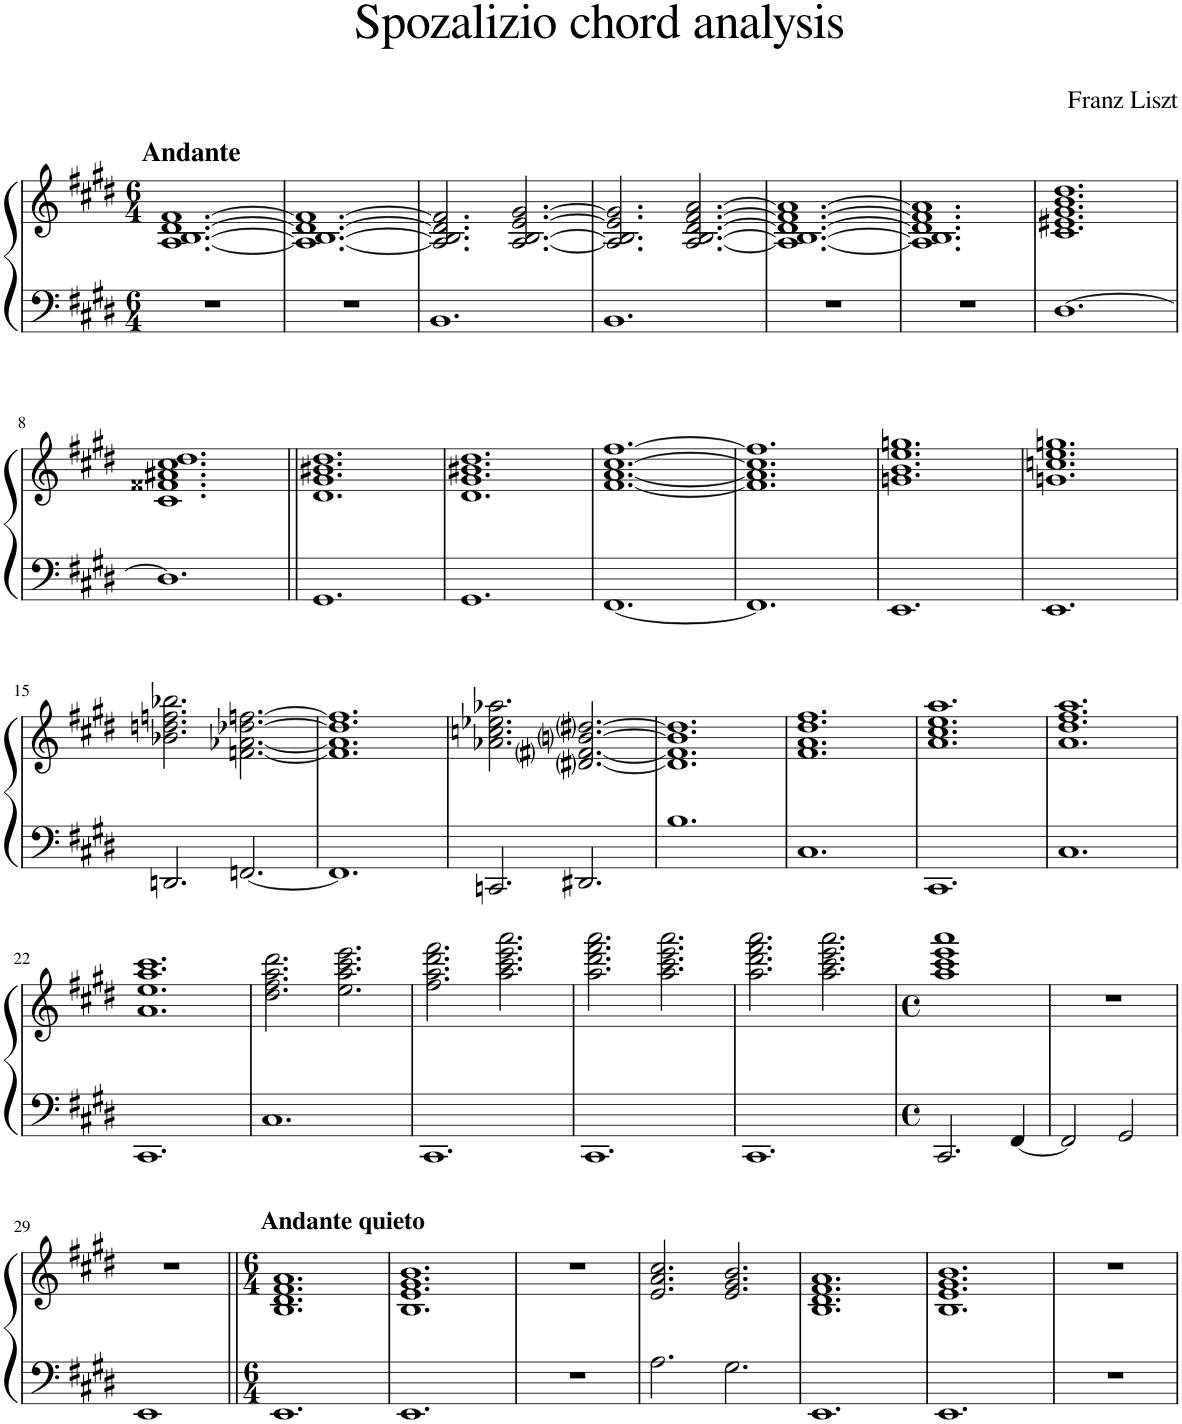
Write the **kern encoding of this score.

**kern	**kern
*part1	*part1
*staff2	*staff1
*I"Piano	*
*I'Pno.	*
*clefF4	*clefG2
*k[f#c#g#d#]	*k[f#c#g#d#]
*M6/4	*M6/4
=1	=1
!	!LO:TX:a:B:t=Andante
1.r	[1.A [1.B [1.d# [1.f#
=2	=2
1.r	1.A_ 1.B_ 1.d#_ 1.f#_
=3	=3
1.BB	2.A/] 2.B/] 2.d#/] 2.f#/]
.	[2.A/ [2.B/ [2.e/ [2.g#/
=4	=4
1.BB	2.A/] 2.B/] 2.e/] 2.g#/]
.	[2.A/ [2.B/ [2.d#/ [2.f#/ [2.a/
=5	=5
1.r	1.A_ 1.B_ 1.d#_ 1.f#_ 1.a_
=6	=6
1.r	1.A] 1.B] 1.d#] 1.f#] 1.a]
=7	=7
[1.D#	1.c# 1.e#X 1.g# 1.b 1.dd#
!!LO:LB:g=z
=8	=8
1.D#]	1.c# 1.f##X 1.a#X 1.cc# 1.dd#
=9||	=9||
1.GG#	1.d# 1.g# 1.b#X 1.dd#
=10	=10
1.GG#	1.d# 1.g# 1.b#X 1.dd#
=11	=11
[1.FF#	[1.f# [1.a [1.cc# [1.ff#
=12	=12
1.FF#]	1.f#] 1.a] 1.cc#] 1.ff#]
=13	=13
1.EE	1.gn 1.b 1.ee 1.ggn
=14	=14
1.EE	1.gn 1.ccn 1.ee 1.ggn
!!LO:LB:g=z
=15	=15
2.DDn/	2.b-X\ 2.ddn\ 2.ffn\ 2.bb-X\
[2.FFn/	[2.fn\ [2.a-X\ [2.dd-X\ [2.ffn\
=16	=16
1.FF]	1.f] 1.a-] 1.dd-] 1.ff]
=17	=17
2.CCn/	2.a-X\ 2.ccn\ 2.ee-X\ 2.aa-X\
2.DD#X/	[2.d#i/ [2.f#i/ [2.bni/ [2.dd#i/
=18	=18
1.B	1.d#] 1.f#] 1.b] 1.dd#]
=19	=19
1.C#	1.f# 1.a 1.dd# 1.ff#
=20	=20
1.CC#	1.a 1.cc# 1.ee 1.aa
=21	=21
1.C#	1.a 1.dd# 1.ff# 1.aa
!!LO:LB:g=z
=22	=22
1.CC#	1.a 1.ee 1.aa 1.ccc#
=23	=23
1.C#	2.dd#\ 2.ff#\ 2.aa\ 2.ddd#\
.	2.ee\ 2.aa\ 2.ccc#\ 2.eee\
=24	=24
1.CC#	2.ff#\ 2.aa\ 2.ddd#\ 2.fff#\
.	2.aa\ 2.ccc#\ 2.eee\ 2.aaa\
=25	=25
1.CC#	2.aa\ 2.ddd#\ 2.fff#\ 2.aaa\
.	2.aa\ 2.ccc#\ 2.eee\ 2.aaa\
=26	=26
1.CC#	2.aa\ 2.ddd#\ 2.fff#\ 2.aaa\
.	2.aa\ 2.ccc#\ 2.eee\ 2.aaa\
=27	=27
*M4/4	*M4/4
*met(c)	*met(c)
2.CC#/	1aa 1ccc# 1eee 1aaa
[4FF#/	.
=28	=28
2FF#/]	1r
2GG#/	.
!!LO:LB:g=z
=29	=29
1EE	1r
=30||	=30||
*M6/4	*M6/4
!	!LO:TX:a:B:t=Andante quieto
1.EE	1.B 1.d# 1.f# 1.a
=31	=31
1.EE	1.B 1.e 1.g# 1.b
=32	=32
1.r	1.r
=33	=33
2.A\	2.e/ 2.a/ 2.cc#/
2.G#\	2.e/ 2.g#/ 2.b/
=34	=34
1.EE	1.B 1.d# 1.f# 1.a
=35	=35
1.EE	1.B 1.e 1.g# 1.b
=36	=36
1.r	1.r
=	=
*-	*-
